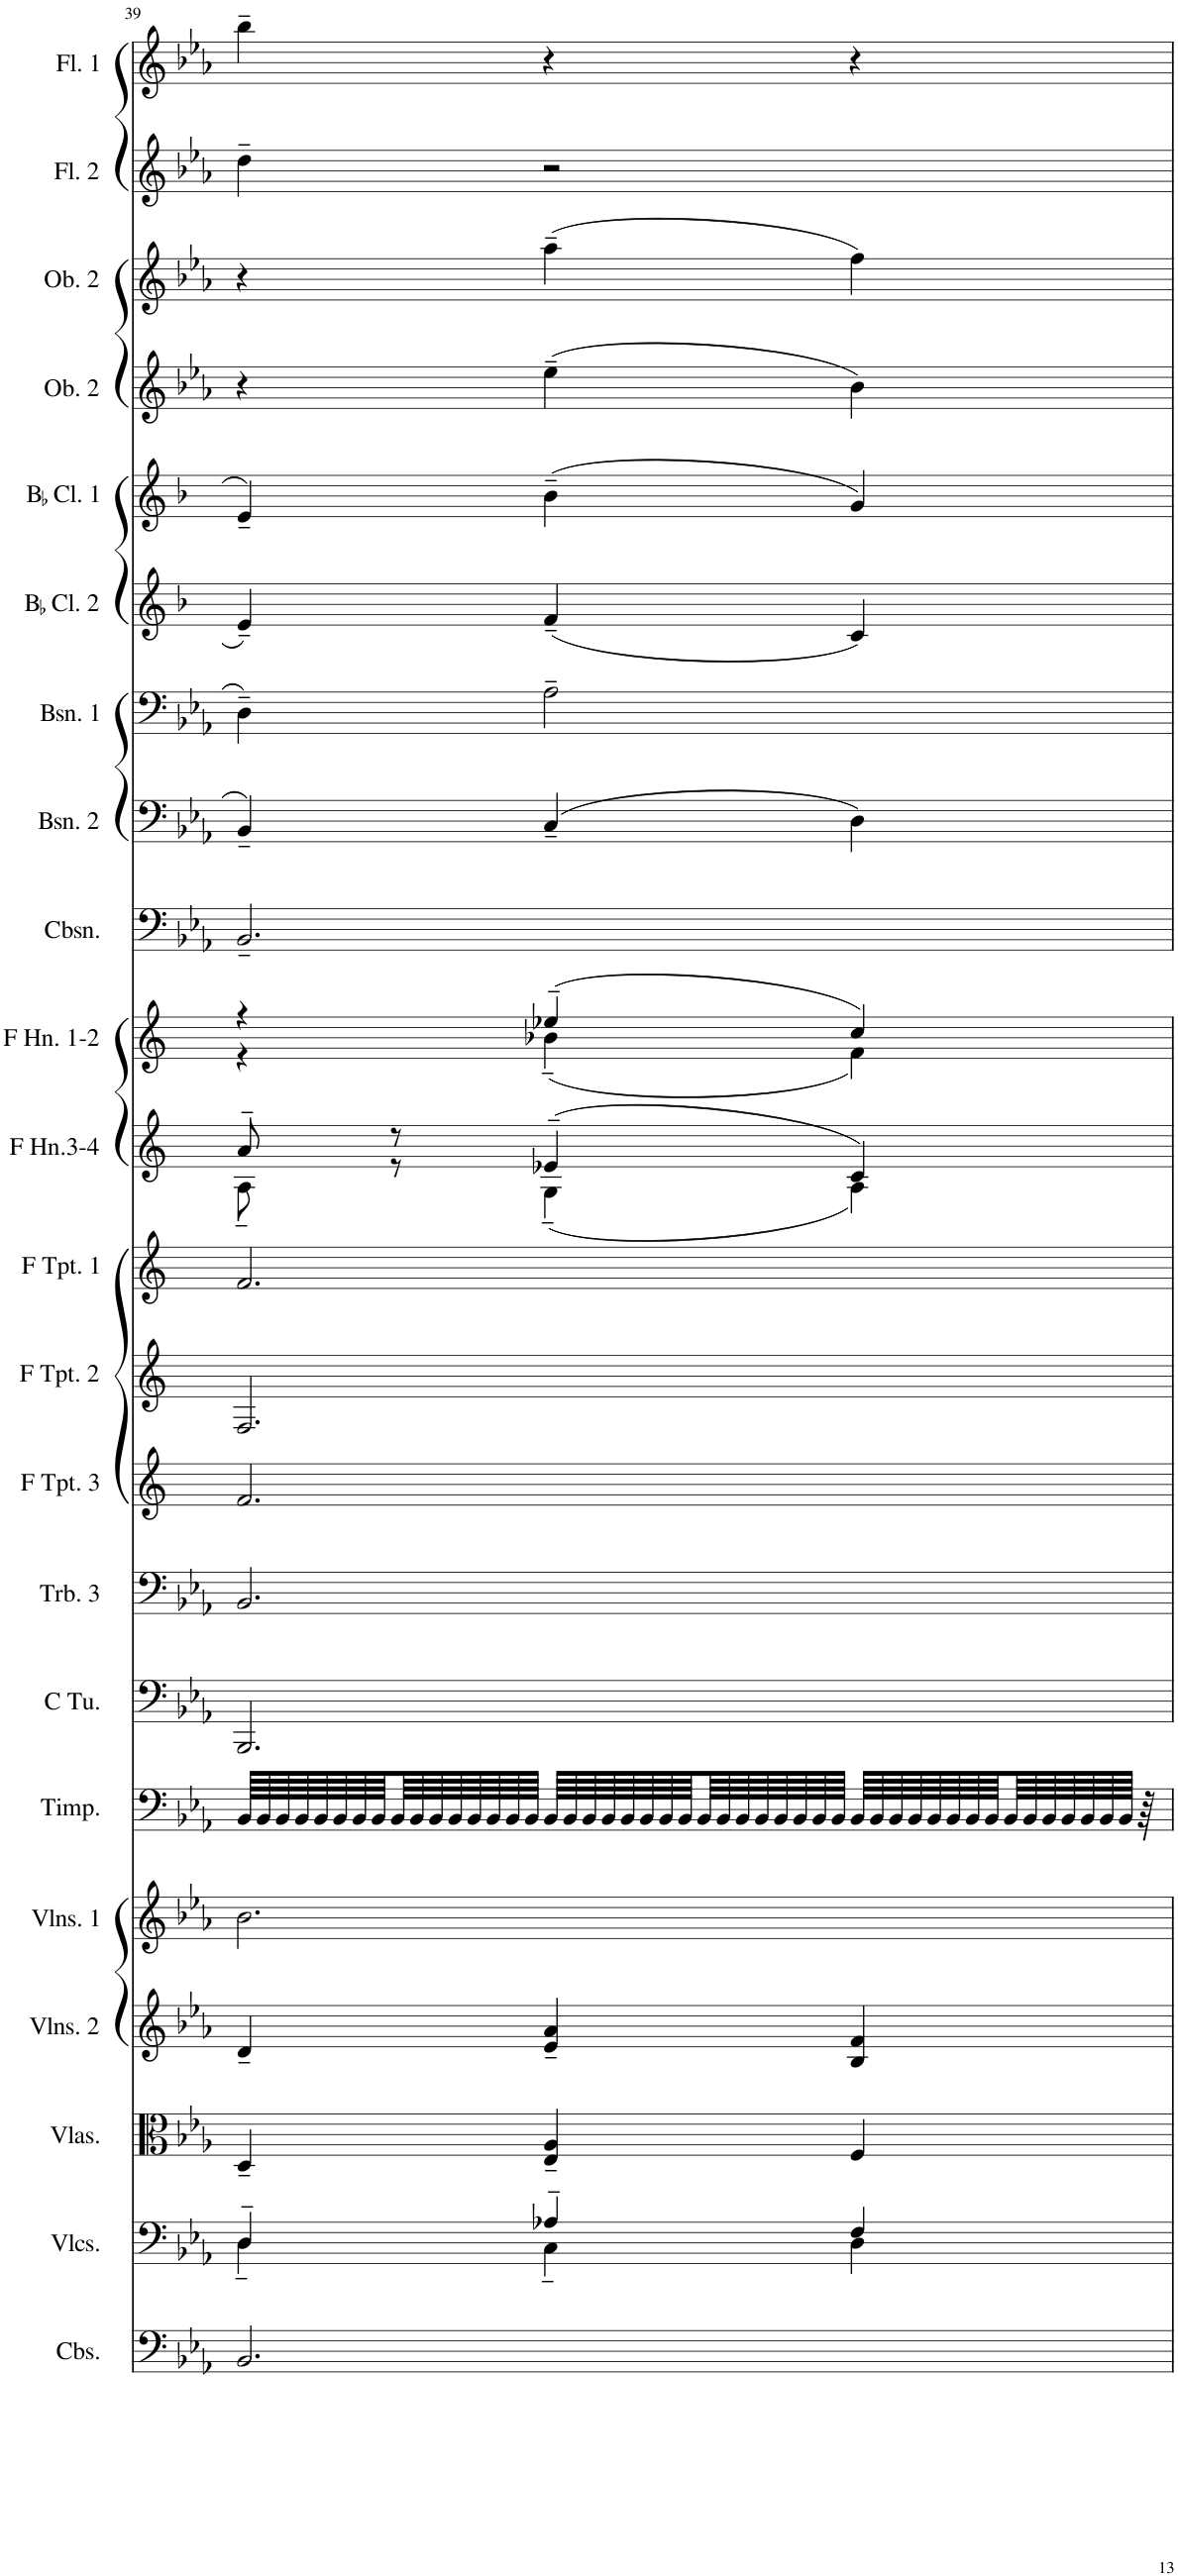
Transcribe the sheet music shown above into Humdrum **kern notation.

**kern	**kern	**kern	**kern	**kern	**kern	**kern	**kern	**kern	**kern	**kern	**kern	**kern	**kern	**kern	**kern	**kern	**kern	**kern	**kern	**kern	**kern
*part22	*part21	*part20	*part19	*part18	*part17	*part16	*part15	*part14	*part13	*part12	*part11	*part10	*part9	*part8	*part7	*part6	*part5	*part4	*part3	*part2	*part1
*staff22	*staff21	*staff20	*staff19	*staff18	*staff17	*staff16	*staff15	*staff14	*staff13	*staff12	*staff11	*staff10	*staff9	*staff8	*staff7	*staff6	*staff5	*staff4	*staff3	*staff2	*staff1
*I"Contrabasses	*I"Violoncellos	*I"Violas	*I"Violins 2	*I"Violins 1	*I"Timpani	*I"C Tuba	*I"Trombone 3	*I"F Trumpet 3	*I"F Trumpet 2	*I"F Trumpet 1	*I"F Horns 3-4	*I"F Horns 1-2	*I"Contrabasson	*I"Bassoon 2	*I"Bassoon 1	*I"BaccidentalFlat Clarinet 2	*I"BaccidentalFlat Clarinet 1	*I"Oboe 2	*I"Oboe 1	*I"Flute 2	*I"Flute 1
*I'Cbs.	*I'Vlcs.	*I'Vlas.	*I'Vlns. 2	*I'Vlns. 1	*I'Timp.	*I'C Tu.	*I'Trb. 3	*I'F Tpt. 3	*I'F Tpt. 2	*I'F Tpt. 1	*I'F Hn.3-4	*I'F Hn. 1-2	*I'Cbsn.	*I'Bsn. 2	*I'Bsn. 1	*I'BaccidentalFlat Cl. 2	*I'BaccidentalFlat Cl. 1	*I'Ob. 2	*I'Ob. 2	*I'Fl. 2	*I'Fl. 1
!!LO:PB:g=z
*clefF4	*clefF4	*clefC3	*clefG2	*clefG2	*clefF4	*clefF4	*clefF4	*clefG2	*clefG2	*clefG2	*clefG2	*clefG2	*clefF4	*clefF4	*clefF4	*clefG2	*clefG2	*clefG2	*clefG2	*clefG2	*clefG2
*Trd7c12	*	*	*	*	*	*	*	*Trd-3c-5	*Trd-3c-5	*Trd-3c-5	*Trd4c7	*Trd4c7	*Trd7c12	*	*	*Trd1c2	*Trd1c2	*	*	*	*
*k[b-e-a-]	*k[b-e-a-]	*k[b-e-a-]	*k[b-e-a-]	*k[b-e-a-]	*k[b-e-a-]	*k[b-e-a-]	*k[b-e-a-]	*k[]	*k[]	*k[]	*k[]	*k[]	*k[b-e-a-]	*k[b-e-a-]	*k[b-e-a-]	*k[b-]	*k[b-]	*k[b-e-a-]	*k[b-e-a-]	*k[b-e-a-]	*k[b-e-a-]
*M3/4	*M3/4	*M3/4	*M3/4	*M3/4	*M3/4	*M3/4	*M3/4	*M3/4	*M3/4	*M3/4	*M3/4	*M3/4	*M3/4	*M3/4	*M3/4	*M3/4	*M3/4	*M3/4	*M3/4	*M3/4	*M3/4
=39	=39	=39	=39	=39	=39	=39	=39	=39	=39	=39	=39	=39	=39	=39	=39	=39	=39	=39	=39	=39	=39
*	*^	*	*	*	*	*	*	*	*	*	*^	*^	*	*	*	*	*	*	*	*	*
2.BB-/	4D~/	4D~\	4D~/	4d~/	2.b-\	64BB-/LLLL	2.BBB-/	2.BB-/	2.f/	2.F/	2.f/	8a~/	8A~\	4r	4r	2.BB-~/	4BB-~/	4D~\	4e~/	4e~/	4r	4r	4dd~\	4bb-~\
.	.	.	.	.	.	64BB-/	.	.	.	.	.	.	.	.	.	.	.	.	.	.	.	.	.	.
.	.	.	.	.	.	64BB-/	.	.	.	.	.	.	.	.	.	.	.	.	.	.	.	.	.	.
.	.	.	.	.	.	64BB-/	.	.	.	.	.	.	.	.	.	.	.	.	.	.	.	.	.	.
.	.	.	.	.	.	64BB-/	.	.	.	.	.	.	.	.	.	.	.	.	.	.	.	.	.	.
.	.	.	.	.	.	64BB-/	.	.	.	.	.	.	.	.	.	.	.	.	.	.	.	.	.	.
.	.	.	.	.	.	64BB-/	.	.	.	.	.	.	.	.	.	.	.	.	.	.	.	.	.	.
.	.	.	.	.	.	64BB-/	.	.	.	.	.	.	.	.	.	.	.	.	.	.	.	.	.	.
.	.	.	.	.	.	64BB-/	.	.	.	.	.	8r	8r	.	.	.	.	.	.	.	.	.	.	.
.	.	.	.	.	.	64BB-/	.	.	.	.	.	.	.	.	.	.	.	.	.	.	.	.	.	.
.	.	.	.	.	.	64BB-/	.	.	.	.	.	.	.	.	.	.	.	.	.	.	.	.	.	.
.	.	.	.	.	.	64BB-/	.	.	.	.	.	.	.	.	.	.	.	.	.	.	.	.	.	.
.	.	.	.	.	.	64BB-/	.	.	.	.	.	.	.	.	.	.	.	.	.	.	.	.	.	.
.	.	.	.	.	.	64BB-/	.	.	.	.	.	.	.	.	.	.	.	.	.	.	.	.	.	.
.	.	.	.	.	.	64BB-/	.	.	.	.	.	.	.	.	.	.	.	.	.	.	.	.	.	.
.	.	.	.	.	.	64BB-/JJJJ	.	.	.	.	.	.	.	.	.	.	.	.	.	.	.	.	.	.
.	4A-X~/	4C~\	4E-/~ 4A-/~	4e-/~ 4a-/~	.	64BB-/LLLL	.	.	.	.	.	(4e-X~/	(4G~\	(4ee-X~/	(4b-X~\	.	(4C~/	2A-~\	(4f~/	(4b-~\	(4ee-~\	(4aa-~\	2r	4r
.	.	.	.	.	.	64BB-/	.	.	.	.	.	.	.	.	.	.	.	.	.	.	.	.	.	.
.	.	.	.	.	.	64BB-/	.	.	.	.	.	.	.	.	.	.	.	.	.	.	.	.	.	.
.	.	.	.	.	.	64BB-/	.	.	.	.	.	.	.	.	.	.	.	.	.	.	.	.	.	.
.	.	.	.	.	.	64BB-/	.	.	.	.	.	.	.	.	.	.	.	.	.	.	.	.	.	.
.	.	.	.	.	.	64BB-/	.	.	.	.	.	.	.	.	.	.	.	.	.	.	.	.	.	.
.	.	.	.	.	.	64BB-/	.	.	.	.	.	.	.	.	.	.	.	.	.	.	.	.	.	.
.	.	.	.	.	.	64BB-/	.	.	.	.	.	.	.	.	.	.	.	.	.	.	.	.	.	.
.	.	.	.	.	.	64BB-/	.	.	.	.	.	.	.	.	.	.	.	.	.	.	.	.	.	.
.	.	.	.	.	.	64BB-/	.	.	.	.	.	.	.	.	.	.	.	.	.	.	.	.	.	.
.	.	.	.	.	.	64BB-/	.	.	.	.	.	.	.	.	.	.	.	.	.	.	.	.	.	.
.	.	.	.	.	.	64BB-/	.	.	.	.	.	.	.	.	.	.	.	.	.	.	.	.	.	.
.	.	.	.	.	.	64BB-/	.	.	.	.	.	.	.	.	.	.	.	.	.	.	.	.	.	.
.	.	.	.	.	.	64BB-/	.	.	.	.	.	.	.	.	.	.	.	.	.	.	.	.	.	.
.	.	.	.	.	.	64BB-/	.	.	.	.	.	.	.	.	.	.	.	.	.	.	.	.	.	.
.	.	.	.	.	.	64BB-/JJJJ	.	.	.	.	.	.	.	.	.	.	.	.	.	.	.	.	.	.
.	4F/	4D\	4F/	4B-/ 4f/	.	64BB-/LLLL	.	.	.	.	.	4c/)	4A\)	4cc/)	4f\)	.	4D\)	.	4c/)	4g/)	4b-\)	4ff\)	.	4r
.	.	.	.	.	.	64BB-/	.	.	.	.	.	.	.	.	.	.	.	.	.	.	.	.	.	.
.	.	.	.	.	.	64BB-/	.	.	.	.	.	.	.	.	.	.	.	.	.	.	.	.	.	.
.	.	.	.	.	.	64BB-/	.	.	.	.	.	.	.	.	.	.	.	.	.	.	.	.	.	.
.	.	.	.	.	.	64BB-/	.	.	.	.	.	.	.	.	.	.	.	.	.	.	.	.	.	.
.	.	.	.	.	.	64BB-/	.	.	.	.	.	.	.	.	.	.	.	.	.	.	.	.	.	.
.	.	.	.	.	.	64BB-/	.	.	.	.	.	.	.	.	.	.	.	.	.	.	.	.	.	.
.	.	.	.	.	.	64BB-/	.	.	.	.	.	.	.	.	.	.	.	.	.	.	.	.	.	.
.	.	.	.	.	.	64BB-/	.	.	.	.	.	.	.	.	.	.	.	.	.	.	.	.	.	.
.	.	.	.	.	.	64BB-/	.	.	.	.	.	.	.	.	.	.	.	.	.	.	.	.	.	.
.	.	.	.	.	.	64BB-/	.	.	.	.	.	.	.	.	.	.	.	.	.	.	.	.	.	.
.	.	.	.	.	.	64BB-/	.	.	.	.	.	.	.	.	.	.	.	.	.	.	.	.	.	.
.	.	.	.	.	.	64BB-/	.	.	.	.	.	.	.	.	.	.	.	.	.	.	.	.	.	.
.	.	.	.	.	.	64BB-/	.	.	.	.	.	.	.	.	.	.	.	.	.	.	.	.	.	.
.	.	.	.	.	.	64BB-/JJJJ	.	.	.	.	.	.	.	.	.	.	.	.	.	.	.	.	.	.
.	.	.	.	.	.	64r	.	.	.	.	.	.	.	.	.	.	.	.	.	.	.	.	.	.
*	*	*	*	*	*	*	*	*	*	*	*	*v	*v	*	*	*	*	*	*	*	*	*	*	*
*	*v	*v	*	*	*	*	*	*	*	*	*	*	*v	*v	*	*	*	*	*	*	*	*	*
=	=	=	=	=	=	=	=	=	=	=	=	=	=	=	=	=	=	=	=	=	=
*-	*-	*-	*-	*-	*-	*-	*-	*-	*-	*-	*-	*-	*-	*-	*-	*-	*-	*-	*-	*-	*-
